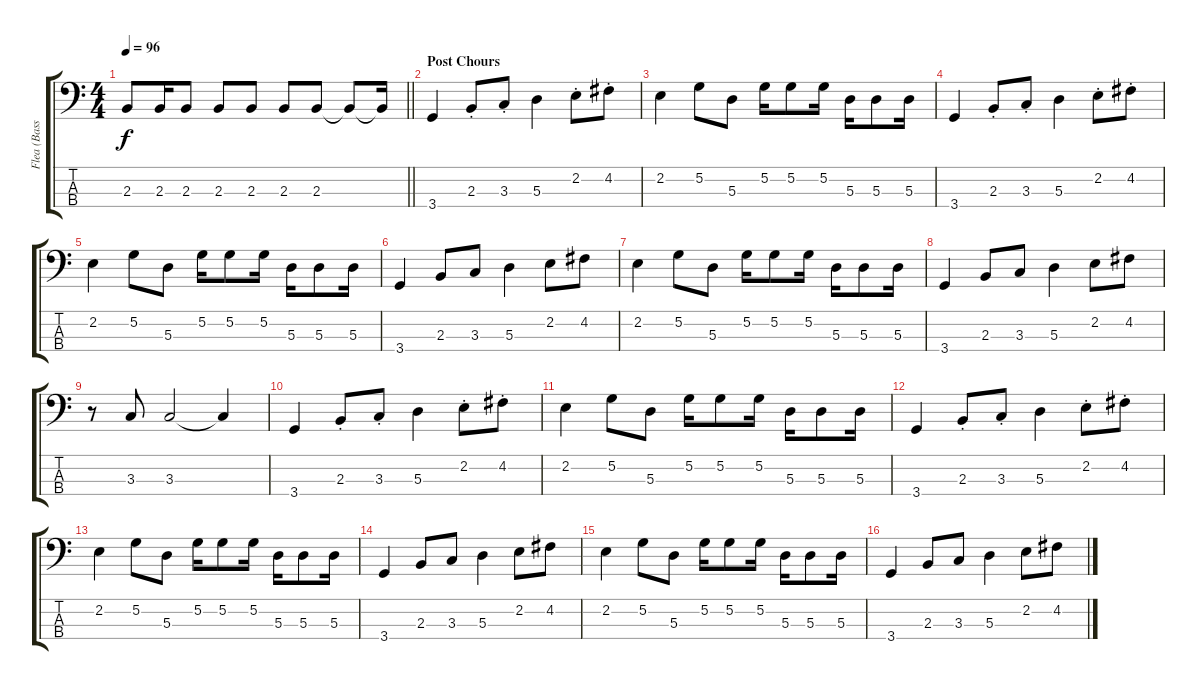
\track ("Flea (Bass)" "Flea (Bass") {instrument electricbassfinger}
\staff {score tabs}
\tuning (G2 D2 A1 E1) {hide}
\ts (4 4)
\tempo 96
\clef f4
\barLineRight lightlight
\ks c
2.3.8{dy f} 2.3.16 2.3.8 2.3.8 2.3.8 2.3.8 2.3.8 2.3{t}.8 2.3{t}.16 |
\section ("" "Post Chours")
3.4.4 2.3{st}.8 3.3{st}.8 5.3.4 2.2{st}.8 4.2{st}.8 |
2.2.4 5.2.8 5.3.8 5.2.16 5.2.8 5.2.16 5.3.16 5.3.8 5.3.16 |
3.4.4 2.3{st}.8 3.3{st}.8 5.3.4 2.2{st}.8 4.2{st}.8 |
2.2.4 5.2.8 5.3.8 5.2.16 5.2.8 5.2.16 5.3.16 5.3.8 5.3.16 |
3.4.4 2.3.8 3.3.8 5.3.4 2.2.8 4.2.8 |
2.2.4 5.2.8 5.3.8 5.2.16 5.2.8 5.2.16 5.3.16 5.3.8 5.3.16 |
3.4.4 2.3.8 3.3.8 5.3.4 2.2.8 4.2.8 |
r.8 3.3.8 3.3.2 3.3{t}.4 |
3.4.4 2.3{st}.8 3.3{st}.8 5.3.4 2.2{st}.8 4.2{st}.8 |
2.2.4 5.2.8 5.3.8 5.2.16 5.2.8 5.2.16 5.3.16 5.3.8 5.3.16 |
3.4.4 2.3{st}.8 3.3{st}.8 5.3.4 2.2{st}.8 4.2{st}.8 |
2.2.4 5.2.8 5.3.8 5.2.16 5.2.8 5.2.16 5.3.16 5.3.8 5.3.16 |
3.4.4 2.3.8 3.3.8 5.3.4 2.2.8 4.2.8 |
2.2.4 5.2.8 5.3.8 5.2.16 5.2.8 5.2.16 5.3.16 5.3.8 5.3.16 |
3.4.4 2.3.8 3.3.8 5.3.4 2.2.8 4.2.8
